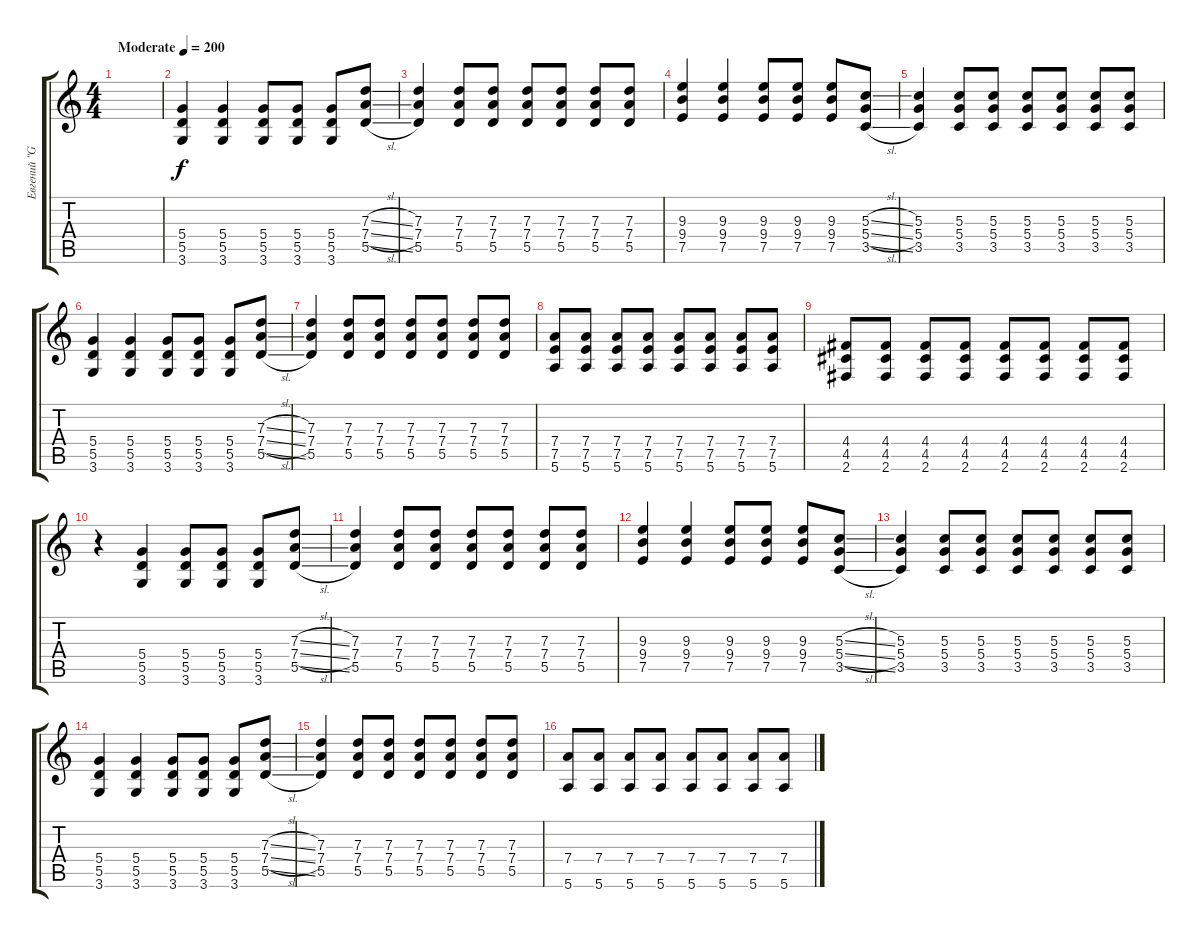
\track ("Евгений \"Green\" Жигулёв номер два =)" "Евгений \"G") {instrument overdrivenguitar}
\staff {score tabs}
\tuning (E4 B3 G3 D3 A2 E2) {hide}
\ts (4 4)
\tempo (200 "Moderate")
\clef g2
\ks c
|
(5.4 5.5 3.6).4 (5.4 5.5 3.6).4 (5.4 5.5 3.6).8 (5.4 5.5 3.6).8 (5.4 5.5 3.6).8 (7.3{sl} 7.4{sl} 5.5{sl}).8 |
(7.3 7.4 5.5).4 (7.3 7.4 5.5).8 (7.3 7.4 5.5).8 (7.3 7.4 5.5).8 (7.3 7.4 5.5).8 (7.3 7.4 5.5).8 (7.3 7.4 5.5).8 |
(9.3 9.4 7.5).4 (9.3 9.4 7.5).4 (9.3 9.4 7.5).8 (9.3 9.4 7.5).8 (9.3 9.4 7.5).8 (5.3{sl} 5.4{sl} 3.5{sl}).8 |
(5.3 5.4 3.5).4 (5.3 5.4 3.5).8 (5.3 5.4 3.5).8 (5.3 5.4 3.5).8 (5.3 5.4 3.5).8 (5.3 5.4 3.5).8 (5.3 5.4 3.5).8 |
(5.4 5.5 3.6).4 (5.4 5.5 3.6).4 (5.4 5.5 3.6).8 (5.4 5.5 3.6).8 (5.4 5.5 3.6).8 (7.3{sl} 7.4{sl} 5.5{sl}).8 |
(7.3 7.4 5.5).4 (7.3 7.4 5.5).8 (7.3 7.4 5.5).8 (7.3 7.4 5.5).8 (7.3 7.4 5.5).8 (7.3 7.4 5.5).8 (7.3 7.4 5.5).8 |
(7.4 7.5 5.6).8 (7.4 7.5 5.6).8 (7.4 7.5 5.6).8 (7.4 7.5 5.6).8 (7.4 7.5 5.6).8 (7.4 7.5 5.6).8 (7.4 7.5 5.6).8 (7.4 7.5 5.6).8 |
(4.4 4.5 2.6).8 (4.4 4.5 2.6).8 (4.4 4.5 2.6).8 (4.4 4.5 2.6).8 (4.4 4.5 2.6).8 (4.4 4.5 2.6).8 (4.4 4.5 2.6).8 (4.4 4.5 2.6).8 |
r.4 (5.4 5.5 3.6).4 (5.4 5.5 3.6).8 (5.4 5.5 3.6).8 (5.4 5.5 3.6).8 (7.3{sl} 7.4{sl} 5.5{sl}).8 |
(7.3 7.4 5.5).4 (7.3 7.4 5.5).8 (7.3 7.4 5.5).8 (7.3 7.4 5.5).8 (7.3 7.4 5.5).8 (7.3 7.4 5.5).8 (7.3 7.4 5.5).8 |
(9.3 9.4 7.5).4 (9.3 9.4 7.5).4 (9.3 9.4 7.5).8 (9.3 9.4 7.5).8 (9.3 9.4 7.5).8 (5.3{sl} 5.4{sl} 3.5{sl}).8 |
(5.3 5.4 3.5).4 (5.3 5.4 3.5).8 (5.3 5.4 3.5).8 (5.3 5.4 3.5).8 (5.3 5.4 3.5).8 (5.3 5.4 3.5).8 (5.3 5.4 3.5).8 |
(5.4 5.5 3.6).4 (5.4 5.5 3.6).4 (5.4 5.5 3.6).8 (5.4 5.5 3.6).8 (5.4 5.5 3.6).8 (7.3{sl} 7.4{sl} 5.5{sl}).8 |
(7.3 7.4 5.5).4 (7.3 7.4 5.5).8 (7.3 7.4 5.5).8 (7.3 7.4 5.5).8 (7.3 7.4 5.5).8 (7.3 7.4 5.5).8 (7.3 7.4 5.5).8 |
(7.4 5.6).8 (7.4 5.6).8 (7.4 5.6).8 (7.4 5.6).8 (7.4 5.6).8 (7.4 5.6).8 (7.4 5.6).8 (7.4 5.6).8
